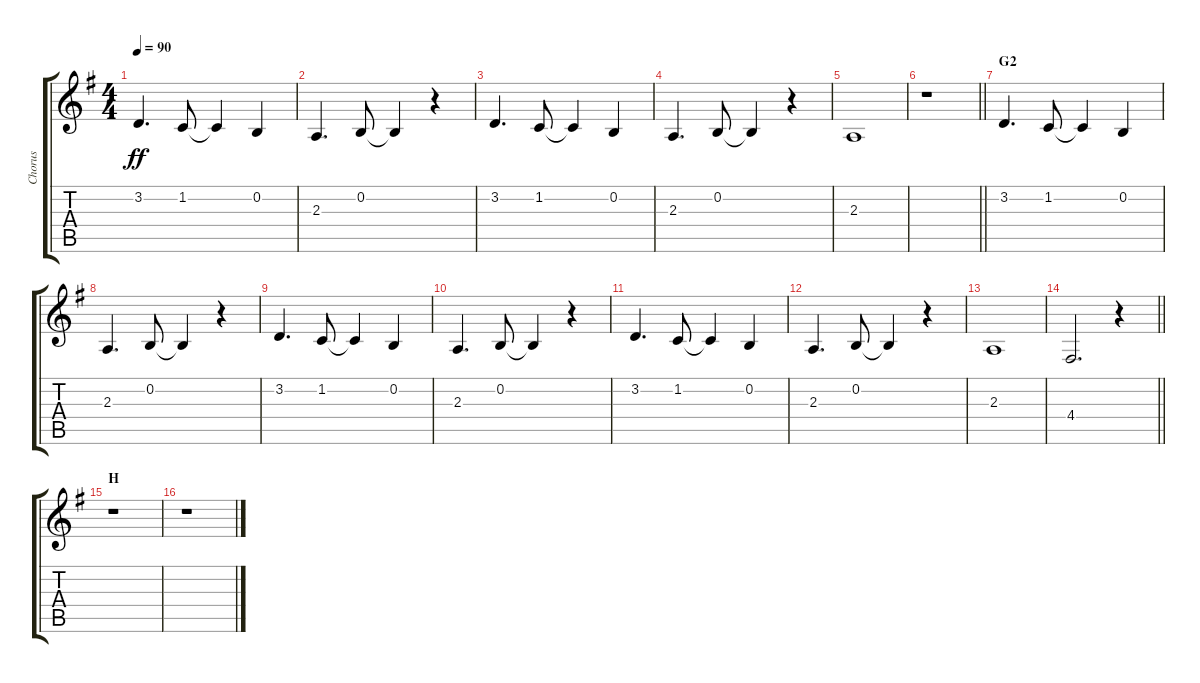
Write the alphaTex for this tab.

\track ("Chorus" "Chorus") {instrument voiceoohs}
\staff {score tabs}
\tuning (E4 B3 G3 D3 A2 E2) {hide}
\ts (4 4)
\tempo 90
\clef g2
\ks g
3.2.4{d dy ff} 1.2.8 1.2{t}.4 0.2.4 |
2.3.4{d} 0.2.8 0.2{t}.4 r.4 |
3.2.4{d} 1.2.8 1.2{t}.4 0.2.4 |
2.3.4{d} 0.2.8 0.2{t}.4 r.4 |
2.3.1 |
\barLineRight lightlight
r.1 |
\section ("" "G2")
3.2.4{d} 1.2.8 1.2{t}.4 0.2.4 |
2.3.4{d} 0.2.8 0.2{t}.4 r.4 |
3.2.4{d} 1.2.8 1.2{t}.4 0.2.4 |
2.3.4{d} 0.2.8 0.2{t}.4 r.4 |
3.2.4{d} 1.2.8 1.2{t}.4 0.2.4 |
2.3.4{d} 0.2.8 0.2{t}.4 r.4 |
2.3.1 |
\barLineRight lightlight
4.4.2{d} r.4 |
\section ("" "H")
r.1 |
r.1
